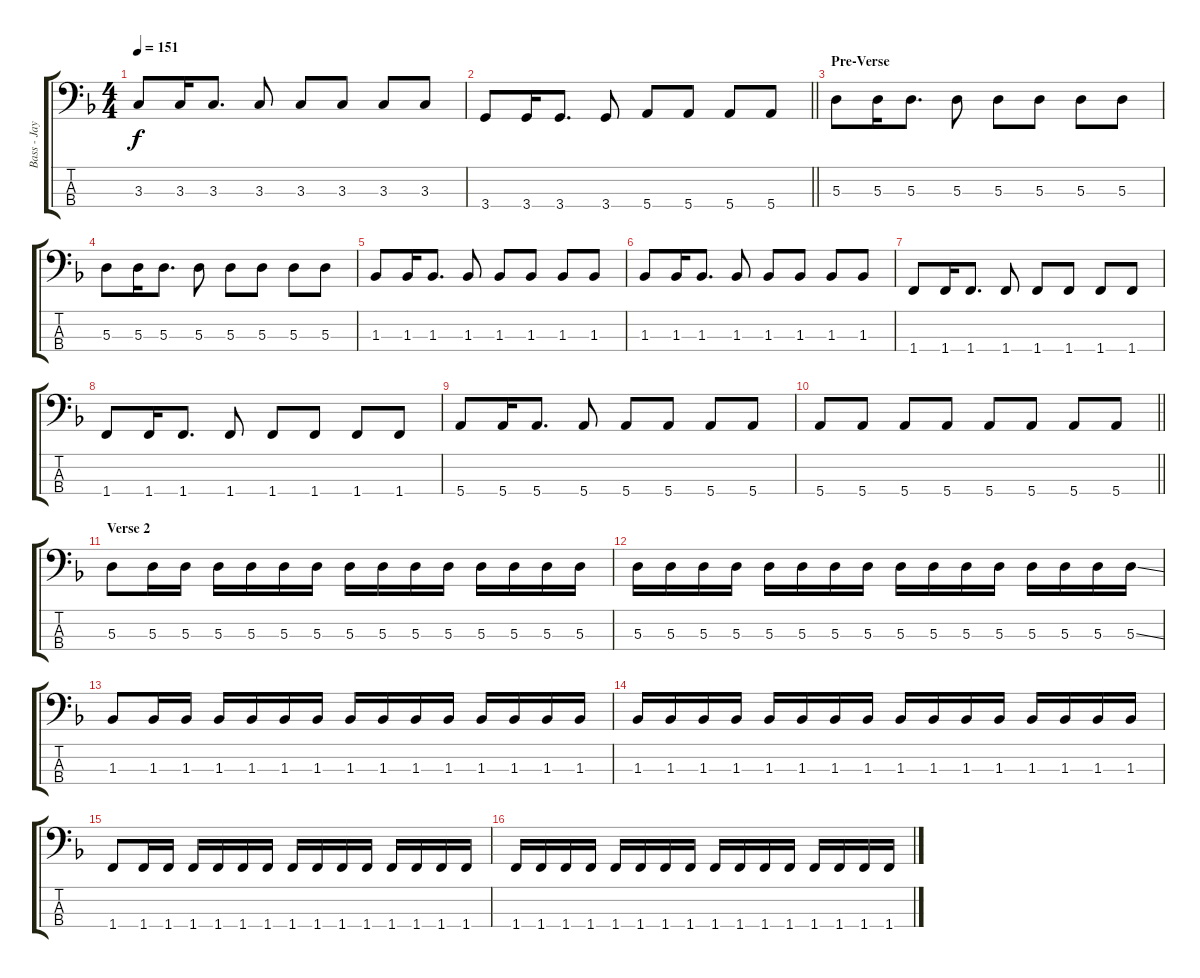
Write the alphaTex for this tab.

\track ("Bass - Jay Bentley" "Bass - Jay") {instrument electricbasspick}
\staff {score tabs}
\tuning (G2 D2 A1 E1) {hide}
\ts (4 4)
\tempo 151
\clef f4
\ks f
3.3.8{dy f} 3.3.16 3.3.8{d} 3.3.8 3.3.8 3.3.8 3.3.8 3.3.8 |
\barLineRight lightlight
3.4.8 3.4.16 3.4.8{d} 3.4.8 5.4.8 5.4.8 5.4.8 5.4.8 |
\section ("" "Pre-Verse")
5.3.8 5.3.16 5.3.8{d} 5.3.8 5.3.8 5.3.8 5.3.8 5.3.8 |
5.3.8 5.3.16 5.3.8{d} 5.3.8 5.3.8 5.3.8 5.3.8 5.3.8 |
1.3.8 1.3.16 1.3.8{d} 1.3.8 1.3.8 1.3.8 1.3.8 1.3.8 |
1.3.8 1.3.16 1.3.8{d} 1.3.8 1.3.8 1.3.8 1.3.8 1.3.8 |
1.4.8 1.4.16 1.4.8{d} 1.4.8 1.4.8 1.4.8 1.4.8 1.4.8 |
1.4.8 1.4.16 1.4.8{d} 1.4.8 1.4.8 1.4.8 1.4.8 1.4.8 |
5.4.8 5.4.16 5.4.8{d} 5.4.8 5.4.8 5.4.8 5.4.8 5.4.8 |
\barLineRight lightlight
5.4.8 5.4.8 5.4.8 5.4.8 5.4.8 5.4.8 5.4.8 5.4.8 |
\section ("" "Verse 2")
5.3.8 5.3.16 5.3.16 5.3.16 5.3.16 5.3.16 5.3.16 5.3.16 5.3.16 5.3.16 5.3.16 5.3.16 5.3.16 5.3.16 5.3.16 |
5.3.16 5.3.16 5.3.16 5.3.16 5.3.16 5.3.16 5.3.16 5.3.16 5.3.16 5.3.16 5.3.16 5.3.16 5.3.16 5.3.16 5.3.16 5.3{ss}.16 |
1.3.8 1.3.16 1.3.16 1.3.16 1.3.16 1.3.16 1.3.16 1.3.16 1.3.16 1.3.16 1.3.16 1.3.16 1.3.16 1.3.16 1.3.16 |
1.3.16 1.3.16 1.3.16 1.3.16 1.3.16 1.3.16 1.3.16 1.3.16 1.3.16 1.3.16 1.3.16 1.3.16 1.3.16 1.3.16 1.3.16 1.3.16 |
1.4.8 1.4.16 1.4.16 1.4.16 1.4.16 1.4.16 1.4.16 1.4.16 1.4.16 1.4.16 1.4.16 1.4.16 1.4.16 1.4.16 1.4.16 |
1.4.16 1.4.16 1.4.16 1.4.16 1.4.16 1.4.16 1.4.16 1.4.16 1.4.16 1.4.16 1.4.16 1.4.16 1.4.16 1.4.16 1.4.16 1.4{ss}.16
